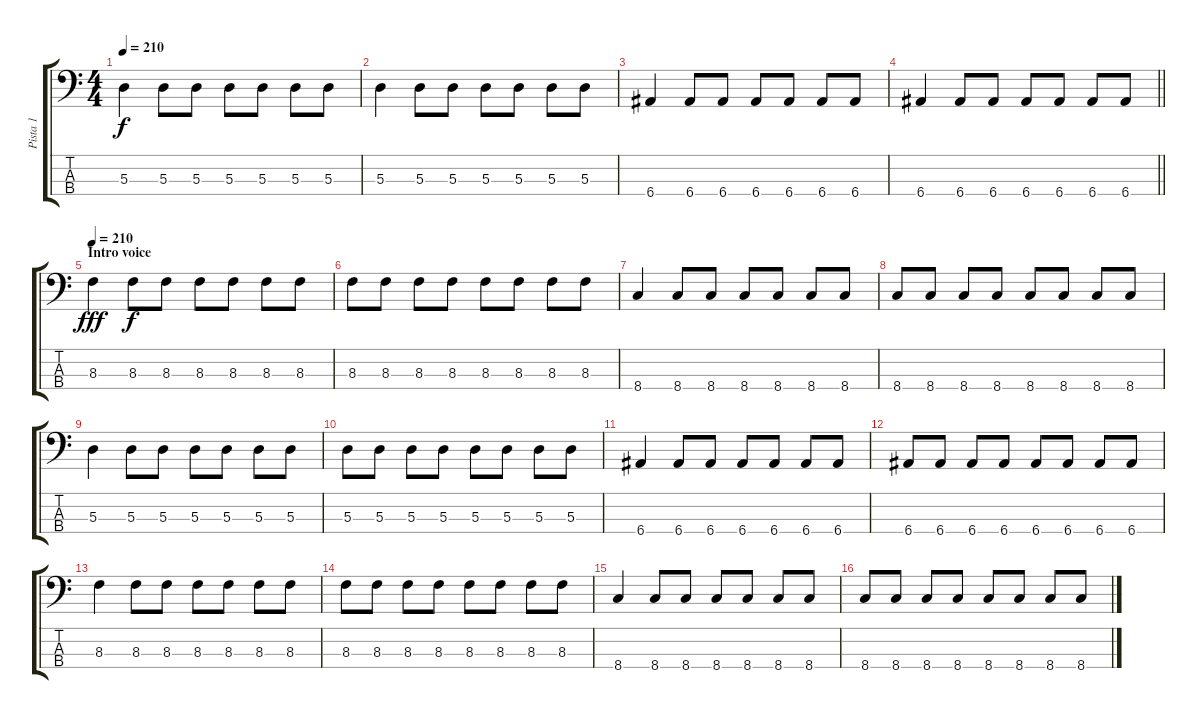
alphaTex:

\track ("Pista 1" "Pista 1") {instrument electricbassfinger}
\staff {score tabs}
\tuning (G2 D2 A1 E1) {hide}
\ts (4 4)
\tempo 210
\clef f4
\ks c
5.3.4{dy f} 5.3.8 5.3.8 5.3.8 5.3.8 5.3.8 5.3.8 |
5.3.4 5.3.8 5.3.8 5.3.8 5.3.8 5.3.8 5.3.8 |
6.4.4 6.4.8 6.4.8 6.4.8 6.4.8 6.4.8 6.4.8 |
\barLineRight lightlight
6.4.4 6.4.8 6.4.8 6.4.8 6.4.8 6.4.8 6.4.8 |
\section ("" "Intro voice")
\tempo 210
8.3.4{dy fff} 8.3.8{dy f} 8.3.8 8.3.8 8.3.8 8.3.8 8.3.8 |
8.3.8 8.3.8 8.3.8 8.3.8 8.3.8 8.3.8 8.3.8 8.3.8 |
8.4.4 8.4.8 8.4.8 8.4.8 8.4.8 8.4.8 8.4.8 |
8.4.8 8.4.8 8.4.8 8.4.8 8.4.8 8.4.8 8.4.8 8.4.8 |
5.3.4 5.3.8 5.3.8 5.3.8 5.3.8 5.3.8 5.3.8 |
5.3.8 5.3.8 5.3.8 5.3.8 5.3.8 5.3.8 5.3.8 5.3.8 |
6.4.4 6.4.8 6.4.8 6.4.8 6.4.8 6.4.8 6.4.8 |
6.4.8 6.4.8 6.4.8 6.4.8 6.4.8 6.4.8 6.4.8 6.4.8 |
8.3.4 8.3.8 8.3.8 8.3.8 8.3.8 8.3.8 8.3.8 |
8.3.8 8.3.8 8.3.8 8.3.8 8.3.8 8.3.8 8.3.8 8.3.8 |
8.4.4 8.4.8 8.4.8 8.4.8 8.4.8 8.4.8 8.4.8 |
8.4.8 8.4.8 8.4.8 8.4.8 8.4.8 8.4.8 8.4.8 8.4.8
